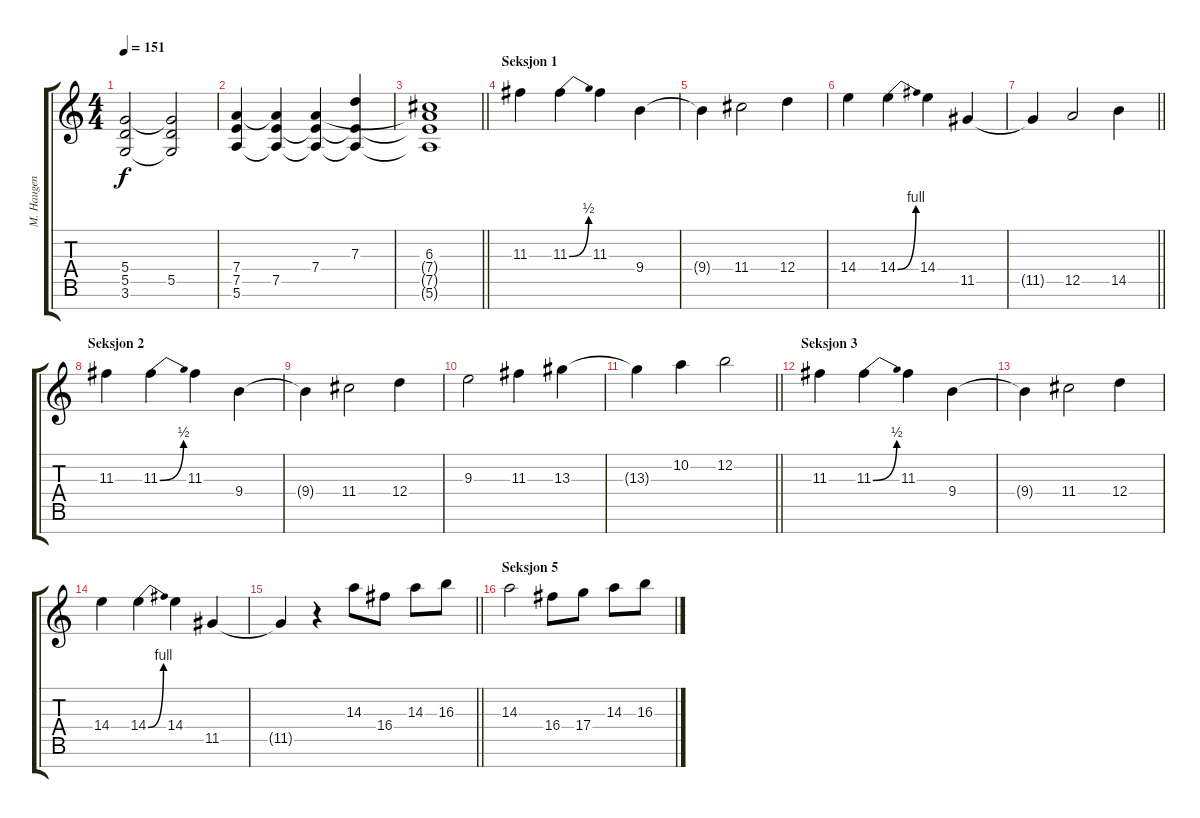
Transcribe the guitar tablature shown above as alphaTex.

\track ("M. Haugen" "M. Haugen") {instrument distortionguitar}
\staff {score tabs}
\tuning (E4 B3 G3 D3 A2 E2 B1) {hide}
\ts (4 4)
\tempo 151
\clef g2
\ks c
(5.4{t} 5.5{t} 3.6{t}).2{dy f} (5.4{t} 5.5 3.6{t}).2 |
(7.4 7.5 5.6).4 (7.4{t} 7.5 5.6{t}).4 (7.4 7.5{t} 5.6{t}).4 (7.3 7.5{t} 5.6{t}).4 |
\barLineRight lightlight
(6.3 7.4{t} 7.5{t} 5.6{t}).1 |
\section ("" "Seksjon 1")
11.3.4 11.3{be (bend 0 0 60 2)}.4 11.3.4 9.4.4 |
9.4{t}.4 11.4.2 12.4.4 |
14.4.4 14.4{be (bend 0 0 60 4)}.4 14.4.4 11.5.4 |
\barLineRight lightlight
11.5{t}.4 12.5.2 14.5.4 |
\section ("" "Seksjon 2")
11.3.4 11.3{be (bend 0 0 60 2)}.4 11.3.4 9.4.4 |
9.4{t}.4 11.4.2 12.4.4 |
9.3.2 11.3.4 13.3.4 |
\barLineRight lightlight
13.3{t}.4 10.2.4 12.2.2 |
\section ("" "Seksjon 3")
11.3.4 11.3{be (bend 0 0 60 2)}.4 11.3.4 9.4.4 |
9.4{t}.4 11.4.2 12.4.4 |
14.4.4 14.4{be (bend 0 0 60 4)}.4 14.4.4 11.5.4 |
\barLineRight lightlight
11.5{t}.4 r.4 14.3.8 16.4.8 14.3.8 16.3.8 |
\section ("" "Seksjon 5")
14.3.2 16.4.8 17.4.8 14.3.8 16.3.8
